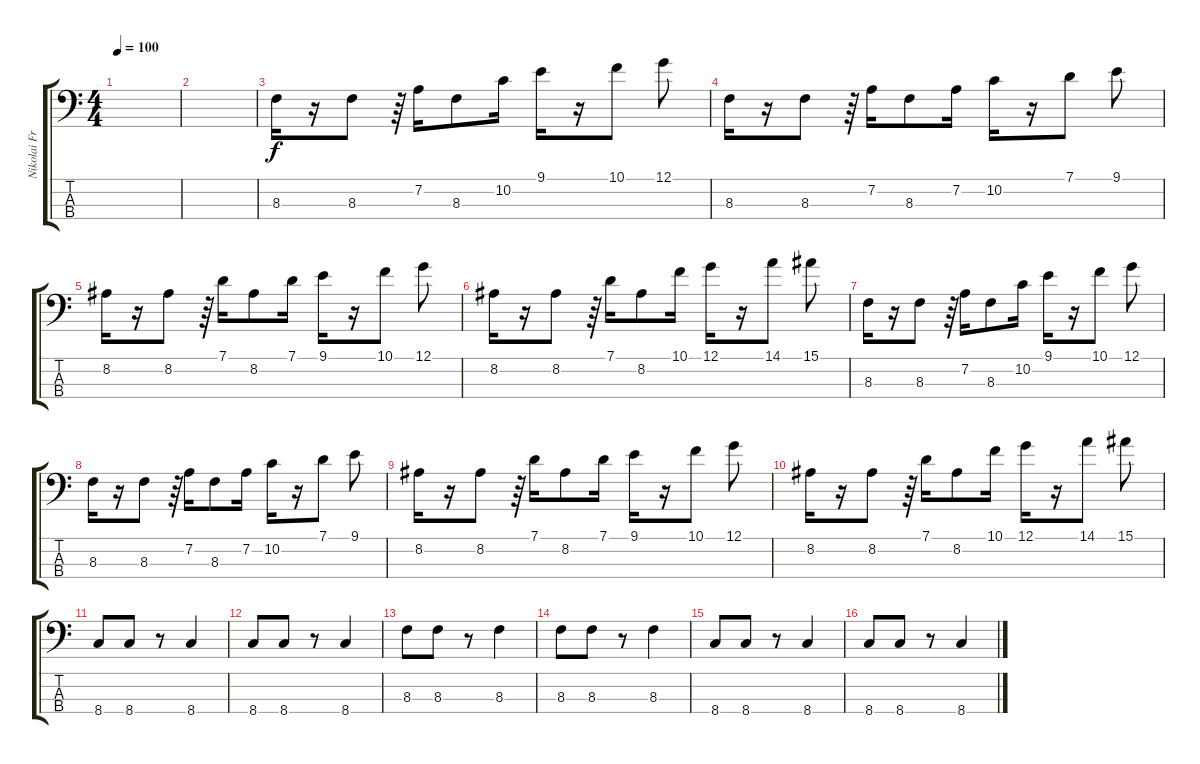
\track ("Nikolai Fraiture" "Nikolai Fr") {instrument electricbassfinger}
\staff {score tabs}
\tuning (G2 D2 A1 E1) {hide}
\ts (4 4)
\tempo 100
\clef f4
\ks c
|
|
8.3.16 r.16 8.3.8 r.64 7.2.16 8.3.8 10.2.16 9.1.16 r.16 10.1.8 12.1.8 |
8.3.16 r.16 8.3.8 r.64 7.2.16 8.3.8 7.2.16 10.2.16 r.16 7.1.8 9.1.8 |
8.2.16 r.16 8.2.8 r.64 7.1.16 8.2.8 7.1.16 9.1.16 r.16 10.1.8 12.1.8 |
8.2.16 r.16 8.2.8 r.64 7.1.16 8.2.8 10.1.16 12.1.16 r.16 14.1.8 15.1.8 |
8.3.16 r.16 8.3.8 r.64 7.2.16 8.3.8 10.2.16 9.1.16 r.16 10.1.8 12.1.8 |
8.3.16 r.16 8.3.8 r.64 7.2.16 8.3.8 7.2.16 10.2.16 r.16 7.1.8 9.1.8 |
8.2.16 r.16 8.2.8 r.64 7.1.16 8.2.8 7.1.16 9.1.16 r.16 10.1.8 12.1.8 |
8.2.16 r.16 8.2.8 r.64 7.1.16 8.2.8 10.1.16 12.1.16 r.16 14.1.8 15.1.8 |
8.4.8 8.4.8 r.8 8.4.4 |
8.4.8 8.4.8 r.8 8.4.4 |
8.3.8 8.3.8 r.8 8.3.4 |
8.3.8 8.3.8 r.8 8.3.4 |
8.4.8 8.4.8 r.8 8.4.4 |
8.4.8 8.4.8 r.8 8.4.4
